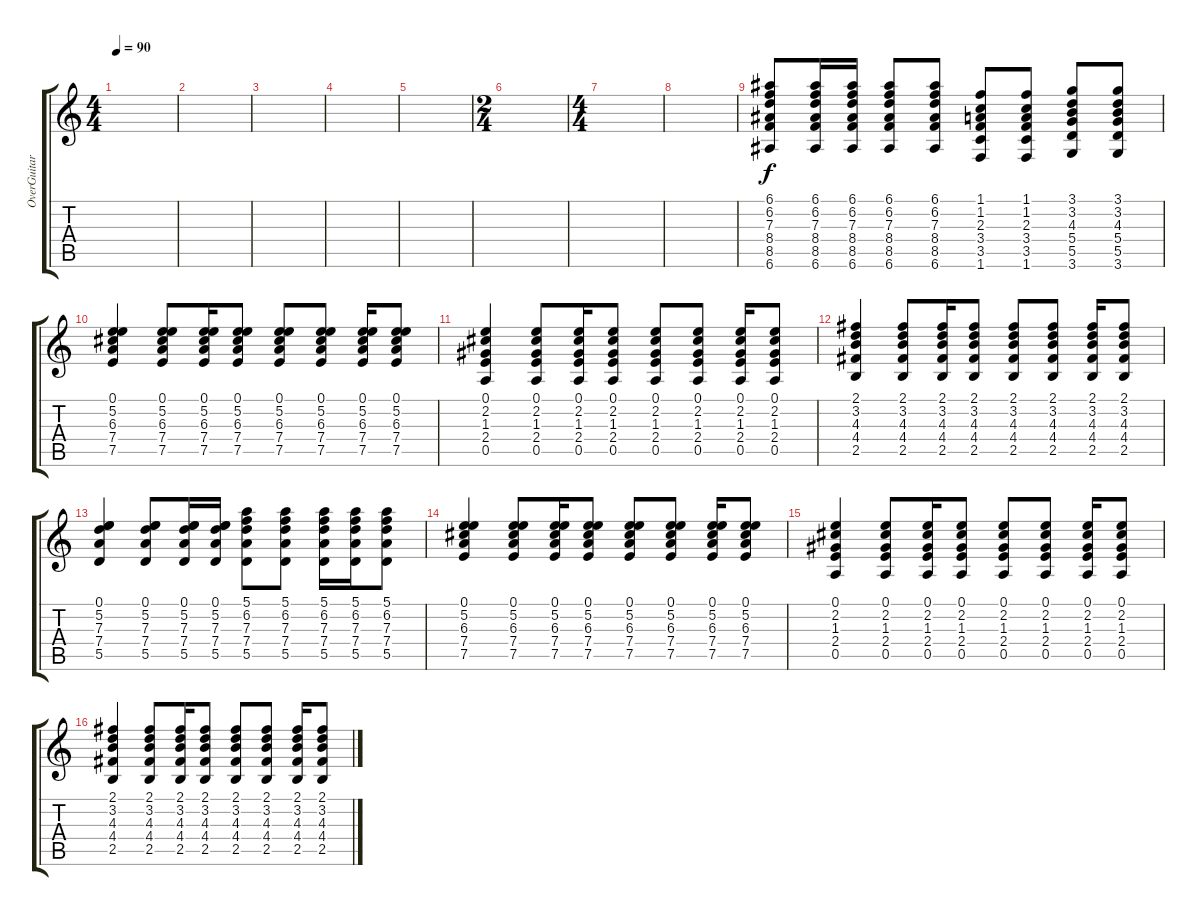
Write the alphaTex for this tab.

\track ("OverGuitar" "OverGuitar") {instrument overdrivenguitar}
\staff {score tabs}
\tuning (E4 B3 G3 D3 A2 E2) {hide}
\ts (4 4)
\tempo 90
\clef g2
\ks c
|
|
|
|
|
\ts (2 4)
|
\ts (4 4)
|
|
(6.1 6.2 7.3 8.4 8.5 6.6).8 (6.1 6.2 7.3 8.4 8.5 6.6).16 (6.1 6.2 7.3 8.4 8.5 6.6).16 (6.1 6.2 7.3 8.4 8.5 6.6).8 (6.1 6.2 7.3 8.4 8.5 6.6).8 (1.1 1.2 2.3 3.4 3.5 1.6).8 (1.1 1.2 2.3 3.4 3.5 1.6).8 (3.1 3.2 4.3 5.4 5.5 3.6).8 (3.1 3.2 4.3 5.4 5.5 3.6).8 |
(0.1 5.2 6.3 7.4 7.5).4 (0.1 5.2 6.3 7.4 7.5).8 (0.1 5.2 6.3 7.4 7.5).16 (0.1 5.2 6.3 7.4 7.5).8 (0.1 5.2 6.3 7.4 7.5).8 (0.1 5.2 6.3 7.4 7.5).8 (0.1 5.2 6.3 7.4 7.5).16 (0.1 5.2 6.3 7.4 7.5).8 |
(0.1 2.2 1.3 2.4 0.5).4 (0.1 2.2 1.3 2.4 0.5).8 (0.1 2.2 1.3 2.4 0.5).16 (0.1 2.2 1.3 2.4 0.5).8 (0.1 2.2 1.3 2.4 0.5).8 (0.1 2.2 1.3 2.4 0.5).8 (0.1 2.2 1.3 2.4 0.5).16 (0.1 2.2 1.3 2.4 0.5).8 |
(2.1 3.2 4.3 4.4 2.5).4 (2.1 3.2 4.3 4.4 2.5).8 (2.1 3.2 4.3 4.4 2.5).16 (2.1 3.2 4.3 4.4 2.5).8 (2.1 3.2 4.3 4.4 2.5).8 (2.1 3.2 4.3 4.4 2.5).8 (2.1 3.2 4.3 4.4 2.5).16 (2.1 3.2 4.3 4.4 2.5).8 |
(0.1 5.2 7.3 7.4 5.5).4 (0.1 5.2 7.3 7.4 5.5).8 (0.1 5.2 7.3 7.4 5.5).16 (0.1 5.2 7.3 7.4 5.5).16 (5.1 6.2 7.3 7.4 5.5).8 (5.1 6.2 7.3 7.4 5.5).8 (5.1 6.2 7.3 7.4 5.5).16 (5.1 6.2 7.3 7.4 5.5).16 (5.1 6.2 7.3 7.4 5.5).8 |
(0.1 5.2 6.3 7.4 7.5).4 (0.1 5.2 6.3 7.4 7.5).8 (0.1 5.2 6.3 7.4 7.5).16 (0.1 5.2 6.3 7.4 7.5).8 (0.1 5.2 6.3 7.4 7.5).8 (0.1 5.2 6.3 7.4 7.5).8 (0.1 5.2 6.3 7.4 7.5).16 (0.1 5.2 6.3 7.4 7.5).8 |
(0.1 2.2 1.3 2.4 0.5).4 (0.1 2.2 1.3 2.4 0.5).8 (0.1 2.2 1.3 2.4 0.5).16 (0.1 2.2 1.3 2.4 0.5).8 (0.1 2.2 1.3 2.4 0.5).8 (0.1 2.2 1.3 2.4 0.5).8 (0.1 2.2 1.3 2.4 0.5).16 (0.1 2.2 1.3 2.4 0.5).8 |
(2.1 3.2 4.3 4.4 2.5).4 (2.1 3.2 4.3 4.4 2.5).8 (2.1 3.2 4.3 4.4 2.5).16 (2.1 3.2 4.3 4.4 2.5).8 (2.1 3.2 4.3 4.4 2.5).8 (2.1 3.2 4.3 4.4 2.5).8 (2.1 3.2 4.3 4.4 2.5).16 (2.1 3.2 4.3 4.4 2.5).8
